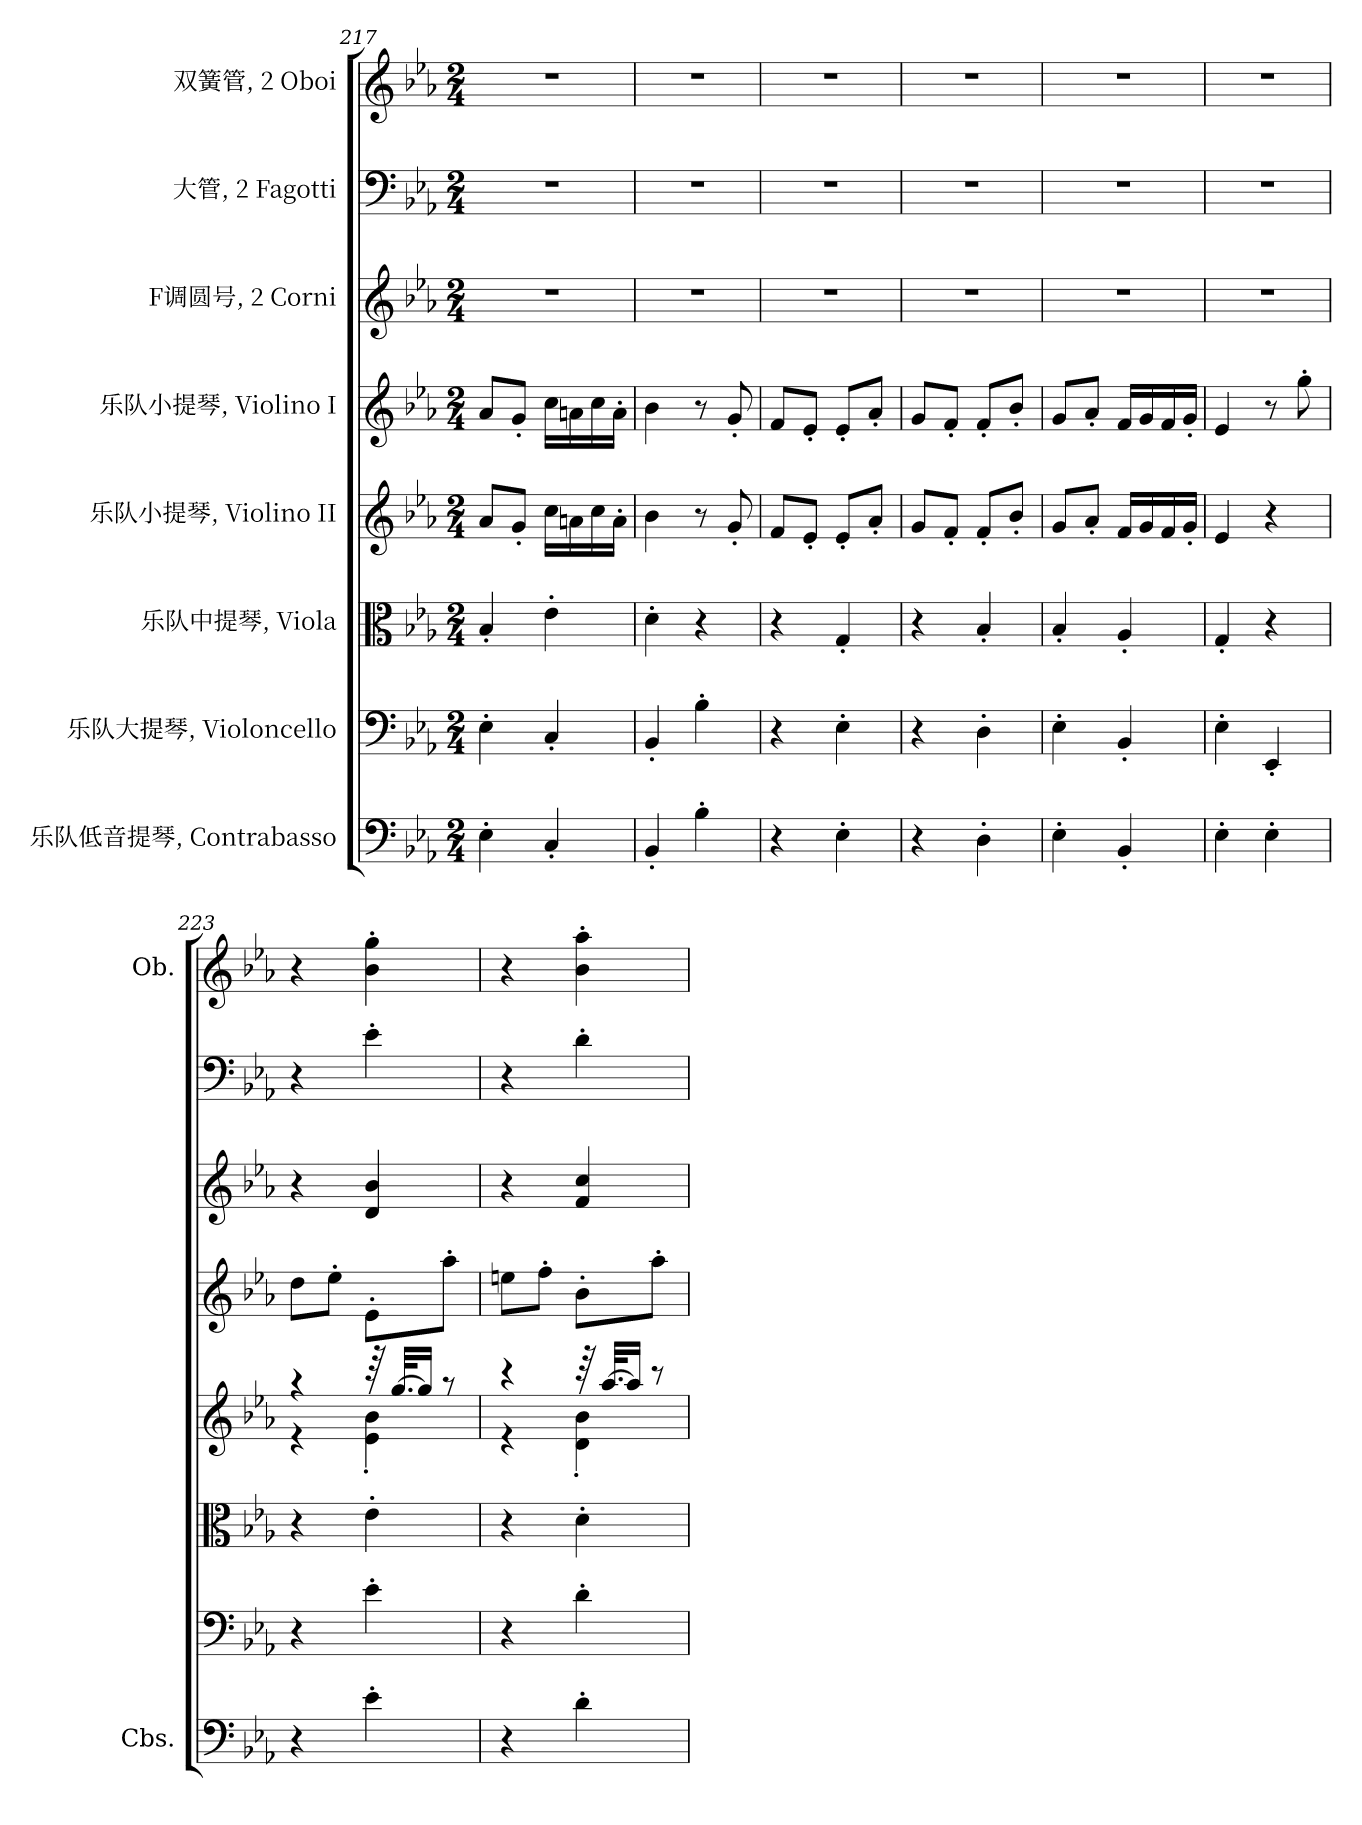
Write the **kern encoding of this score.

**kern	**kern	**kern	**kern	**kern	**kern	**kern	**kern
*part8	*part7	*part6	*part5	*part4	*part3	*part2	*part1
*staff8	*staff7	*staff6	*staff5	*staff4	*staff3	*staff2	*staff1
*I"乐队低音提琴, Contrabasso	*I"乐队大提琴, Violoncello	*I"乐队中提琴, Viola	*I"乐队小提琴, Violino II	*I"乐队小提琴, Violino I	*I"F调圆号, 2 Corni	*I"大管, 2 Fagotti	*I"双簧管, 2 Oboi
*I'Cbs.	*	*	*	*	*	*	*I'Ob.
*clefF4	*clefF4	*clefC3	*clefG2	*clefG2	*clefG2	*clefF4	*clefG2
*ITrd7c12	*	*	*	*	*ITrd4c7	*	*
*k[b-e-a-]	*k[b-e-a-]	*k[b-e-a-]	*k[b-e-a-]	*k[b-e-a-]	*k[b-e-a-d-]	*k[b-e-a-]	*k[b-e-a-]
*M2/4	*M2/4	*M2/4	*M2/4	*M2/4	*M2/4	*M2/4	*M2/4
=217	=217	=217	=217	=217	=217	=217	=217
4EE-'\	4E-'\	4B-'/	8a-/L	8a-/L	2r	2r	2r
.	.	.	8g'/J	8g'/J	.	.	.
4CC'/	4C'/	4e-'\	16cc\LL	16cc\LL	.	.	.
.	.	.	16an\	16an\	.	.	.
.	.	.	16cc\	16cc\	.	.	.
.	.	.	16a'\JJ	16a'\JJ	.	.	.
=218	=218	=218	=218	=218	=218	=218	=218
4BBB-'/	4BB-'/	4d'\	4b-\	4b-\	2r	2r	2r
4BB-'\	4B-'\	4r	8r	8r	.	.	.
.	.	.	8g'/	8g'/	.	.	.
=219	=219	=219	=219	=219	=219	=219	=219
4r	4r	4r	8f/L	8f/L	2r	2r	2r
.	.	.	8e-'/J	8e-'/J	.	.	.
4EE-'\	4E-'\	4G'/	8e-'/L	8e-'/L	.	.	.
.	.	.	8a-'/J	8a-'/J	.	.	.
=220	=220	=220	=220	=220	=220	=220	=220
4r	4r	4r	8g/L	8g/L	2r	2r	2r
.	.	.	8f'/J	8f'/J	.	.	.
4DD'\	4D'\	4B-'/	8f'/L	8f'/L	.	.	.
.	.	.	8b-'/J	8b-'/J	.	.	.
=221	=221	=221	=221	=221	=221	=221	=221
4EE-'\	4E-'\	4B-'/	8g/L	8g/L	2r	2r	2r
.	.	.	8a-'/J	8a-'/J	.	.	.
4BBB-'/	4BB-'/	4A-'/	16f/LL	16f/LL	.	.	.
.	.	.	16g/	16g/	.	.	.
.	.	.	16f/	16f/	.	.	.
.	.	.	16g'/JJ	16g'/JJ	.	.	.
=222	=222	=222	=222	=222	=222	=222	=222
4EE-'\	4E-'\	4G'/	4e-/	4e-/	2r	2r	2r
4EE-'\	4EE-'/	4r	4r	8r	.	.	.
.	.	.	.	8gg'\	.	.	.
!!LO:PB:g=z
=223	=223	=223	=223	=223	=223	=223	=223
*	*	*	*^	*	*	*	*
4r	4r	4r	4r	4r	8dd\L	4r	4r	4r
.	.	.	.	.	8ee-'\J	.	.	.
4E-'\	4e-'\	4e-'\	64r	4e-\' 4b-\'	8e-'\L	4G/ 4e-/	4e-'\	4b-\' 4gg\'
.	.	.	[32.gg/KLL	.	.	.	.	.
.	.	.	16gg/JJ]	.	.	.	.	.
.	.	.	8r	.	8aa-'\J	.	.	.
=224	=224	=224	=224	=224	=224	=224	=224	=224
4r	4r	4r	4r	4r	8een\L	4r	4r	4r
.	.	.	.	.	8ff'\J	.	.	.
4D'\	4d'\	4d'\	64r	4d\' 4b-\'	8b-'\L	4B-/ 4f/	4d'\	4b-\' 4aa-\'
.	.	.	[32.aa-/KLL	.	.	.	.	.
.	.	.	16aa-/JJ]	.	.	.	.	.
.	.	.	8r	.	8aa-'\J	.	.	.
*	*	*	*v	*v	*	*	*	*
=	=	=	=	=	=	=	=
*-	*-	*-	*-	*-	*-	*-	*-
